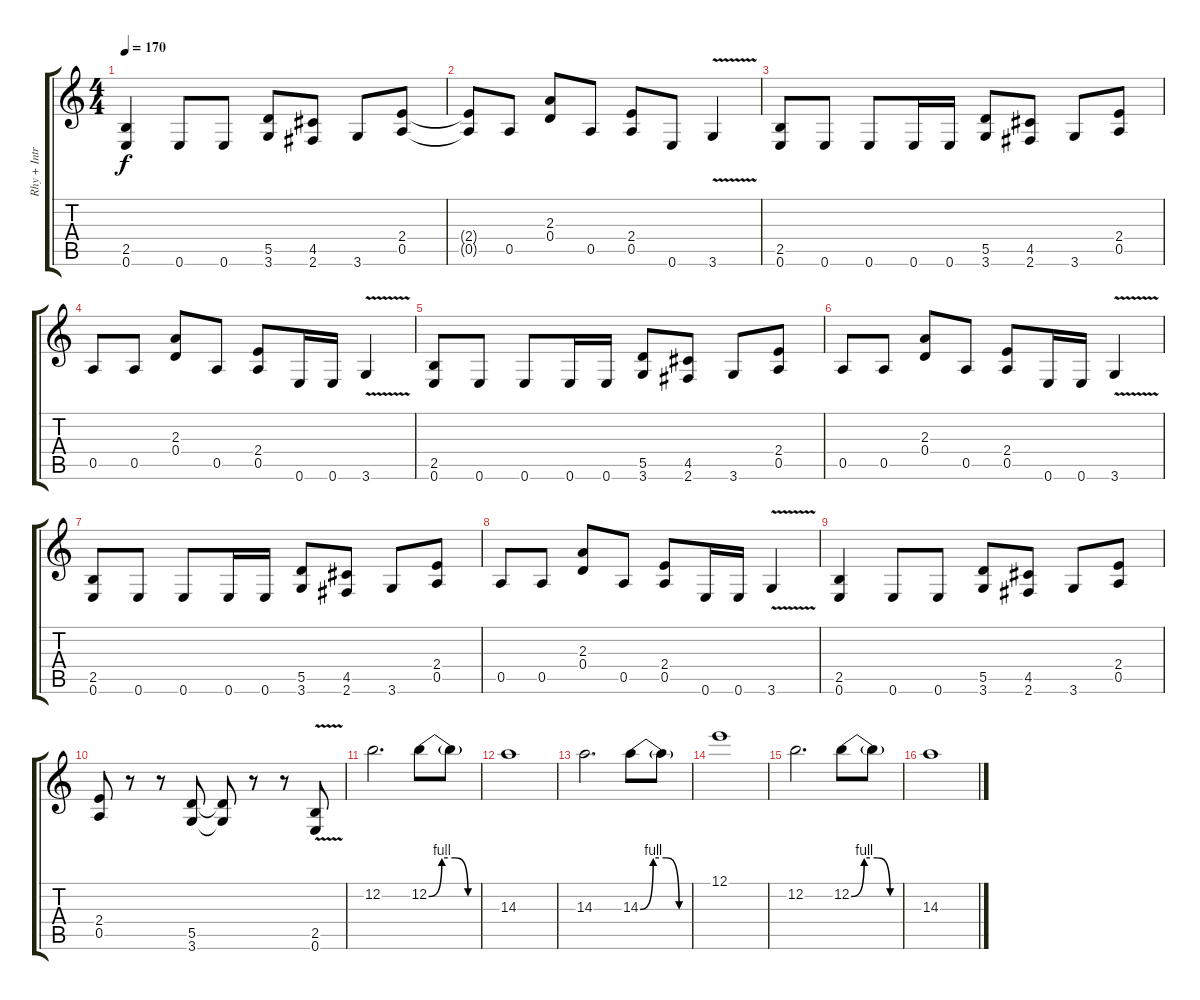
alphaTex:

\track ("Rhy + Intro" "Rhy + Intr") {instrument distortionguitar}
\staff {score tabs}
\tuning (E4 B3 G3 D3 A2 E2) {hide}
\ts (4 4)
\tempo 170
\clef g2
\ks c
(2.5 0.6).4{dy f} 0.6.8 0.6.8 (5.5 3.6).8 (4.5 2.6).8 3.6.8 (2.4 0.5).8 |
(2.4{t} 0.5{t}).8 0.5.8 (2.3 0.4).8 0.5.8 (2.4 0.5).8 0.6.8 3.6{v}.4 |
(2.5 0.6).8 0.6.8 0.6.8 0.6.16 0.6.16 (5.5 3.6).8 (4.5 2.6).8 3.6.8 (2.4 0.5).8 |
0.5.8 0.5.8 (2.3 0.4).8 0.5.8 (2.4 0.5).8 0.6.16 0.6.16 3.6{v}.4 |
(2.5 0.6).8 0.6.8 0.6.8 0.6.16 0.6.16 (5.5 3.6).8 (4.5 2.6).8 3.6.8 (2.4 0.5).8 |
0.5.8 0.5.8 (2.3 0.4).8 0.5.8 (2.4 0.5).8 0.6.16 0.6.16 3.6{v}.4 |
(2.5 0.6).8 0.6.8 0.6.8 0.6.16 0.6.16 (5.5 3.6).8 (4.5 2.6).8 3.6.8 (2.4 0.5).8 |
0.5.8 0.5.8 (2.3 0.4).8 0.5.8 (2.4 0.5).8 0.6.16 0.6.16 3.6{v}.4 |
(2.5 0.6).4 0.6.8 0.6.8 (5.5 3.6).8 (4.5 2.6).8 3.6.8 (2.4 0.5).8 |
(2.4 0.5).8 r.8 r.8 (5.5 3.6).8 (5.5{t} 3.6{t}).8 r.8 r.8 (2.5{v} 0.6{v}).8 |
12.2.2{d} 12.2{be (custom 0 0 15 4 30 4 45 0 60 0)}.8 12.2{t}.8 |
14.3.1 |
14.3.2{d} 14.3{be (custom 0 0 15 4 30 4 45 0 60 0)}.8 14.3{t}.8 |
12.1.1 |
12.2.2{d} 12.2{be (custom 0 0 15 4 30 4 45 0 60 0)}.8 12.2{t}.8 |
14.3.1
